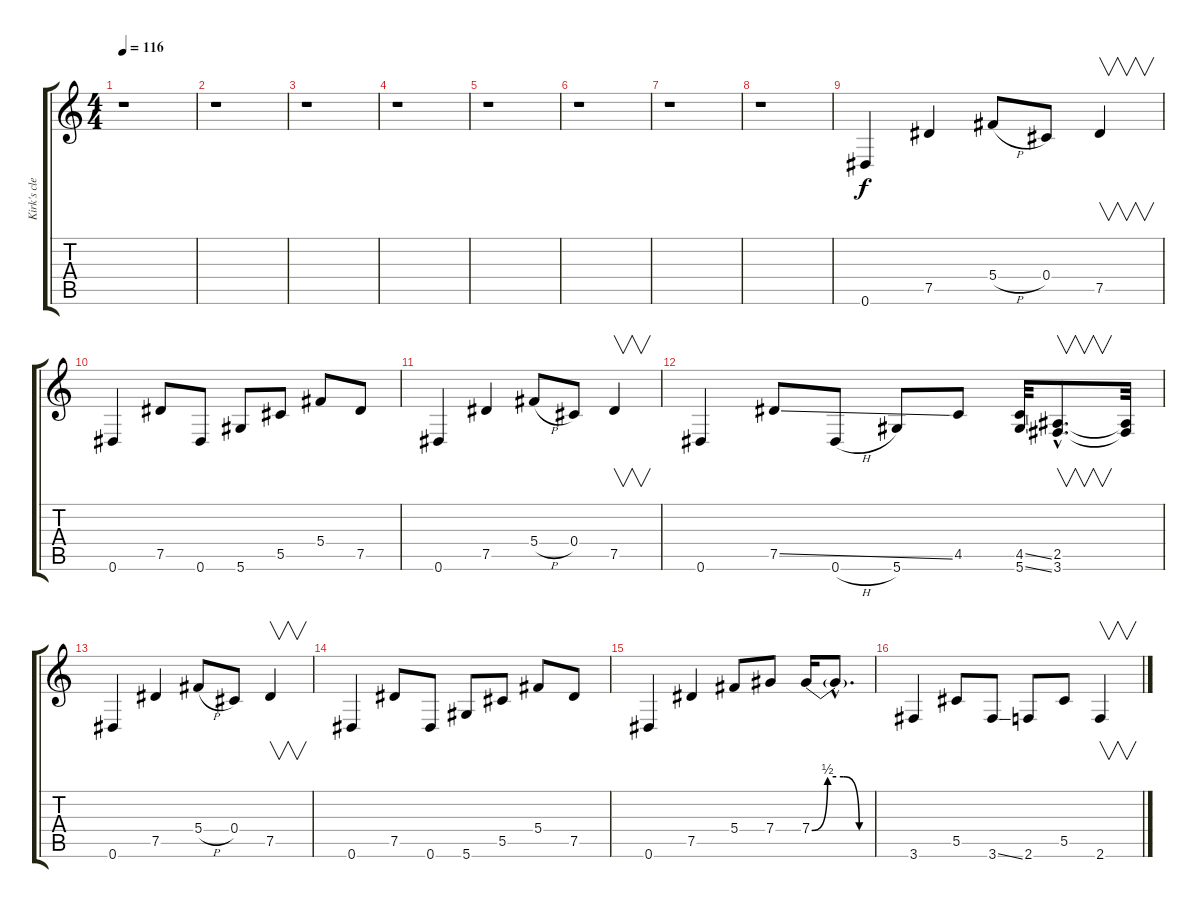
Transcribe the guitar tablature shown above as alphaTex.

\track ("Kirk's clean" "Kirk's cle") {instrument electricguitarclean}
\staff {score tabs}
\tuning (Eb4 Bb3 Gb3 Db3 Ab2 Eb2) {hide}
\ts (4 4)
\tempo 116
\clef g2
\ks c
r.1{dy f} |
r.1 |
r.1 |
r.1 |
r.1 |
r.1 |
r.1 |
r.1 |
0.6.4 7.5.4 5.4{h}.8 0.4.8 7.5.4{v} |
0.6.4 7.5.8 0.6.8 5.6.8 5.5.8 5.4.8 7.5.8 |
0.6.4 7.5.4 5.4{h}.8 0.4.8 7.5.4{v} |
0.6.4 7.5{ss}.8 0.6{h}.8 5.6.8 4.5.8 (4.5{ss} 5.6{ss}).32 (2.5{hac} 3.6{hac}).8{v d} (2.5{t} 3.6{t}).32 |
0.6.4 7.5.4 5.4{h}.8 0.4.8 7.5.4{v} |
0.6.4 7.5.8 0.6.8 5.6.8 5.5.8 5.4.8 7.5.8 |
0.6.4 7.5.4 5.4.8 7.4.8 7.4{be (custom 0 0 15 2 30 2 45 0 60 0)}.16 7.4{hac t}.8{d} |
3.6.4 5.5.8 3.6{ss}.8 2.6.8 5.5.8 2.6.4{v}
